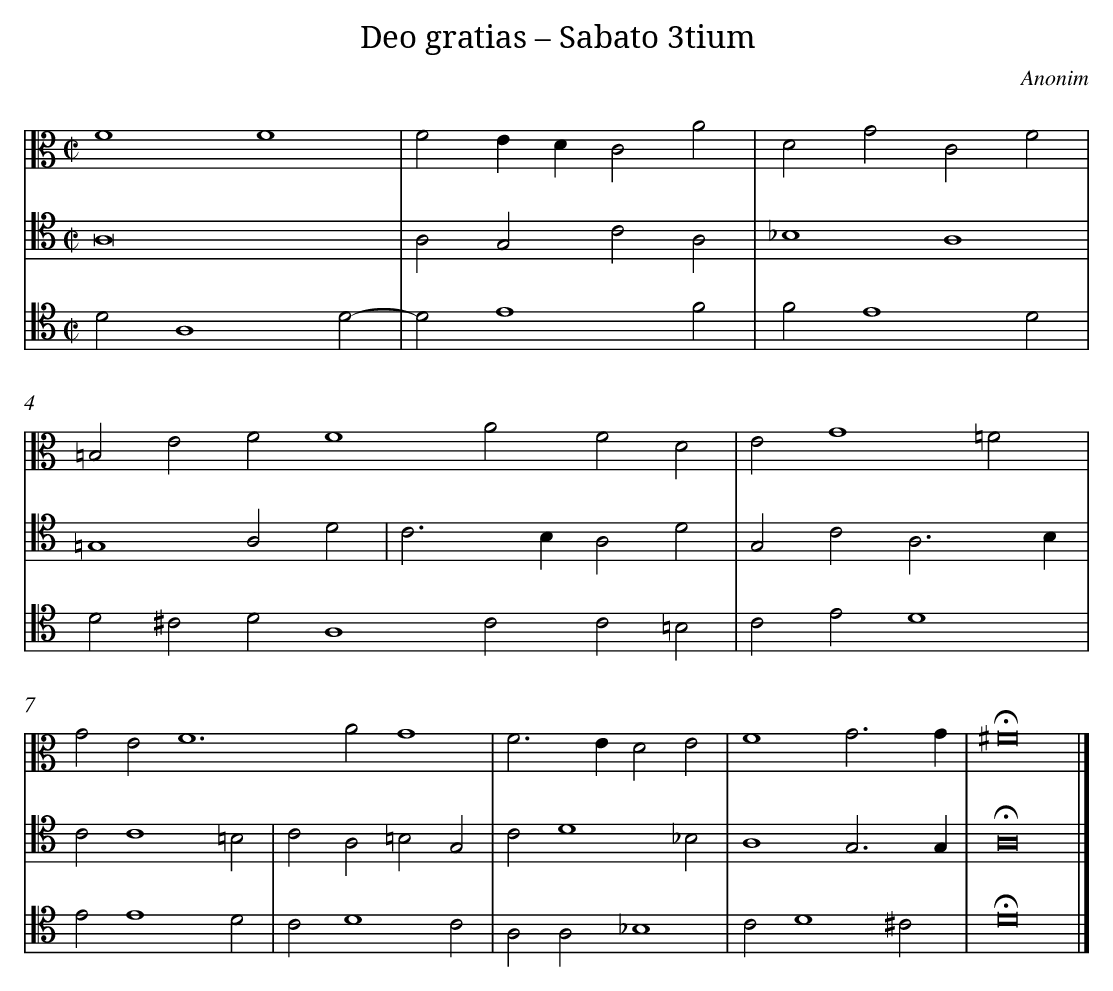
X:1
T: Deo gratias – Sabato 3tium
C: Anonim
L: 1/4
M: C|
V: 1 clef=alto
V: 2 clef=tenor
V: 3 clef=tenor
K: C
[V:1] F4F4 |
[V:2] A,8 |
[V:3] D2A,4D2- |
[V:1] F2EDC2A2 |
[V:2] A,2G,2C2A,2 |
[V:3] D2E4F2 |
[V:1] D2G2C2F2 |
[V:2] _B,4A,4 |
[V:3] F2E4D2 |
[V:1] =B,2E2F2F4 [|]
[V:2] =G,4A,2D2 |
[V:3] D2^C2D2A,4 [|]
[V:1] A2F2D2 |
[V:2] C2>B,2A,2D2 |
[V:3] C2C2=B,2 |
[V:1] E2G4=F2 |
[V:2] G,2C2A,3B, |
[V:3] C2E2D4 |
[V:1] G2E2F6 [|]
[V:2] C2C4=B,2 |
[V:3] E2E4D2 |
[V:1] A2G4 |
[V:2] C2A,2=B,2G,2 |
[V:3] C2D4C2 |
[V:1] F2>E2D2E2 |
[V:2] C2D4_B,2 |
[V:3] A,2A,2_B,4 |
[V:1] F4G3G |
[V:2] A,4G,3G, |
[V:3] C2D4^C2 |
[V:1] !fermata!^F8 |]
[V:2] !fermata!A,8 |]
[V:3] !fermata!D8 |]
